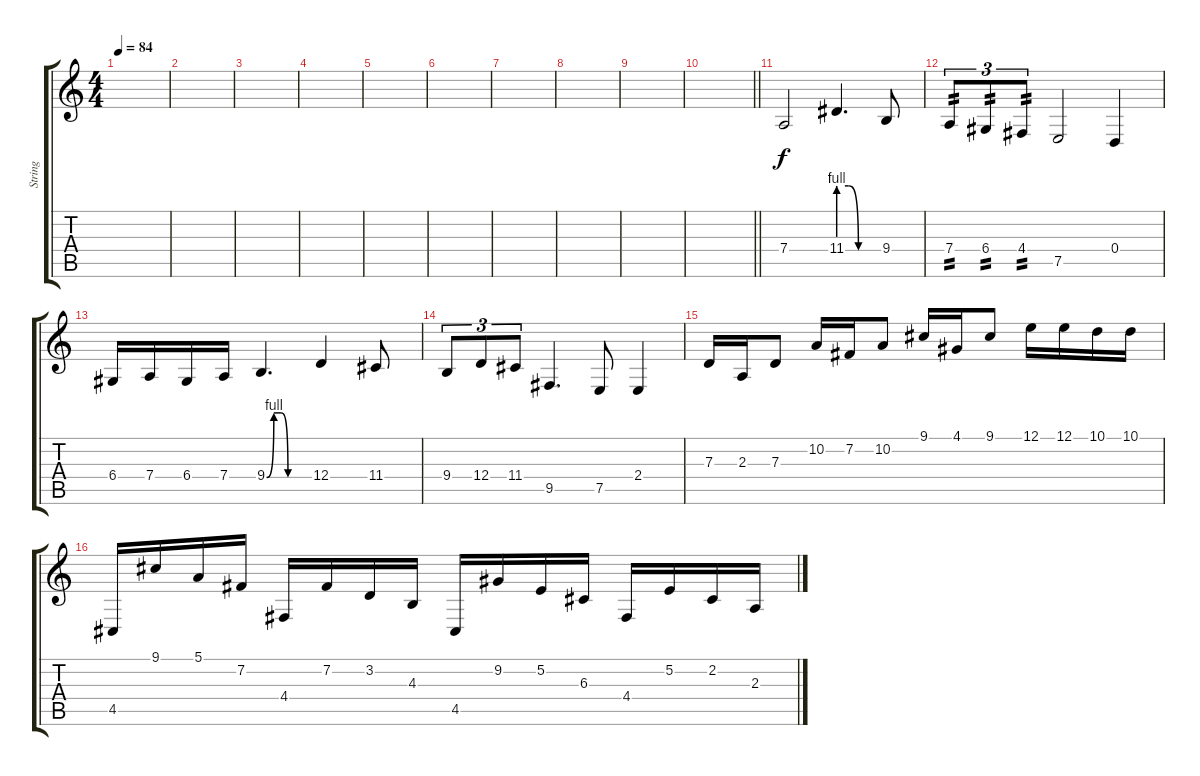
\track ("String" "String") {instrument cello}
\staff {score tabs}
\tuning (E4 B3 G3 D3 A2 E2) {hide}
\ts (4 4)
\tempo 84
\clef g2
\ks c
|
|
|
|
|
|
|
|
|
\barLineRight lightlight
|
7.4.2 11.4{be (custom 0 4 15 4 30 0 60 0)}.4{d} 9.4.8 |
7.4.8{tu (3 2) tp 2} 6.4.8{tu (3 2) tp 2} 4.4.8{tu (3 2) tp 2} 7.5.2 0.4.4 |
6.4.16 7.4.16 6.4.16 7.4.16 9.4{be (custom 0 0 10 4 20 4 30 0 60 0)}.4{d} 12.4.4 11.4.8 |
9.4.8{tu (3 2)} 12.4.8{tu (3 2)} 11.4.8{tu (3 2)} 9.5.4{d} 7.5.8 2.4.4 |
7.3.16 2.3.16 7.3.8 10.2.16 7.2.16 10.2.8 9.1.16 4.1.16 9.1.8 12.1.16 12.1.16 10.1.16 10.1.16 |
4.5.16 9.1.16 5.1.16 7.2.16 4.4.16 7.2.16 3.2.16 4.3.16 4.5.16 9.2.16 5.2.16 6.3.16 4.4.16 5.2.16 2.2.16 2.3.16
